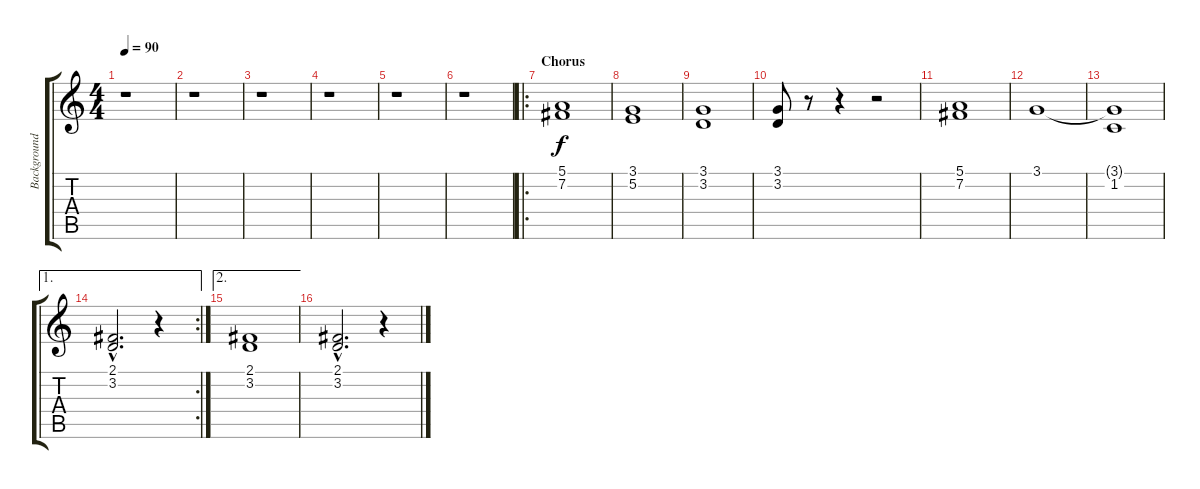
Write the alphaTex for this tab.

\track ("Background Ahhs" "Background") {instrument choiraahs}
\staff {score tabs}
\tuning (E4 B3 G3 D3 A2 E2) {hide}
\ts (4 4)
\tempo 90
\clef g2
\ks c
r.1{dy f} |
r.1 |
r.1 |
r.1 |
r.1 |
r.1 |
\ro
\section ("" "Chorus")
(5.1 7.2).1 |
(3.1 5.2).1 |
(3.1 3.2).1 |
(3.1 3.2).8 r.8 r.4 r.2 |
(5.1 7.2).1 |
3.1.1 |
(3.1{t} 1.2).1 |
\ae 1
\rc 2
(2.1{hac} 3.2{hac}).2{d} r.4 |
\ae 2
(2.1 3.2).1 |
(2.1{hac} 3.2{hac}).2{d} r.4
